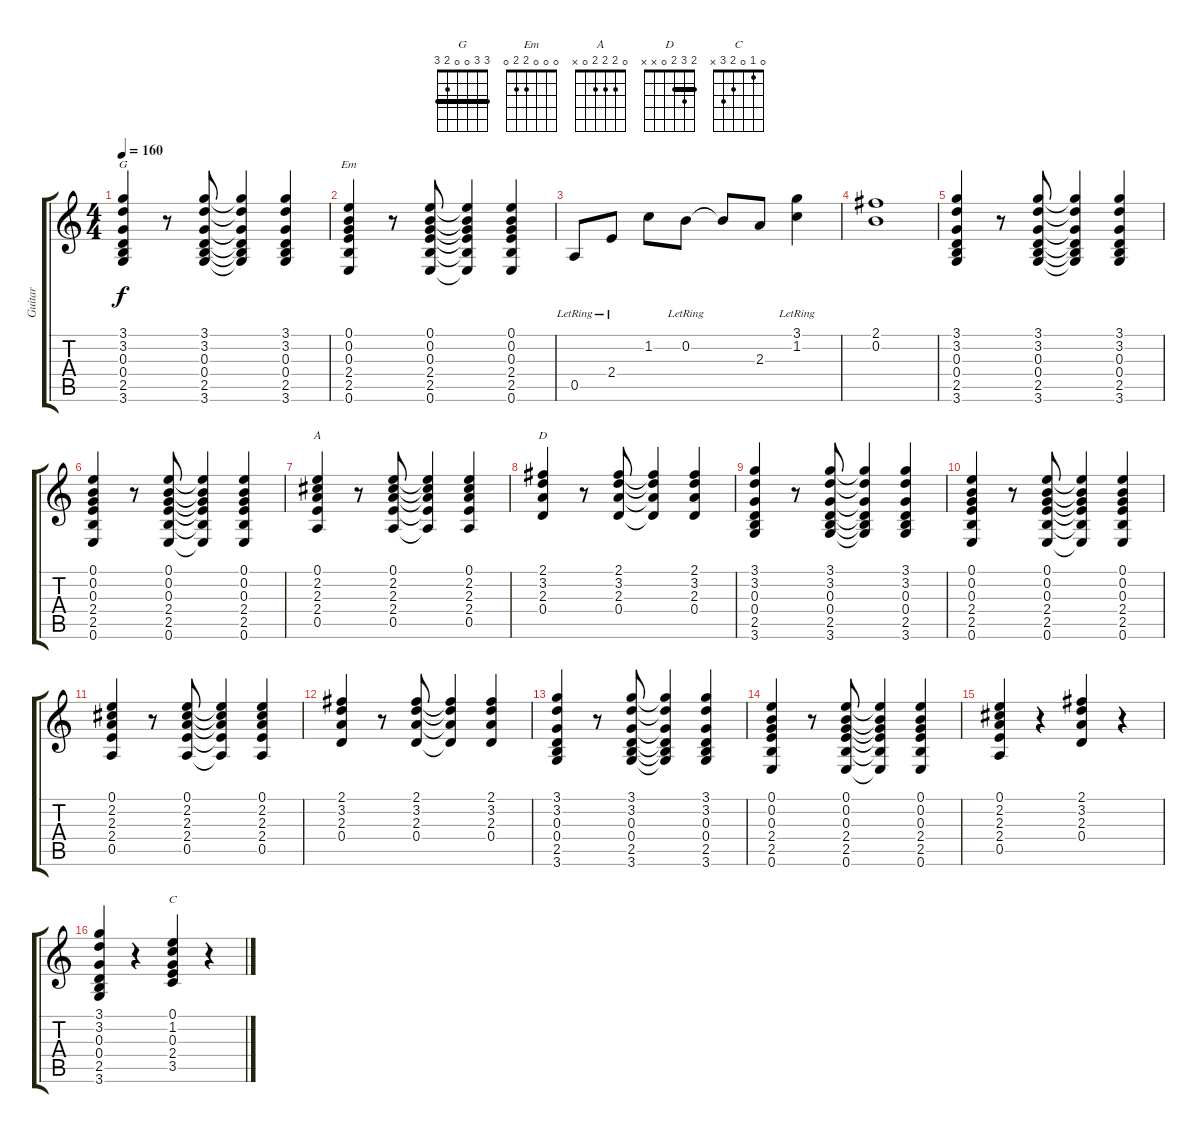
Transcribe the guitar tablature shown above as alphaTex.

\track ("Guitar" "Guitar") {instrument overdrivenguitar}
\staff {score tabs}
\tuning (E4 B3 G3 D3 A2 E2) {hide}
\chord ("G" 3 3 0 0 2 3) {barre 3}
\chord ("Em" 0 0 0 2 2 0)
\chord ("A" 0 2 2 2 0 x)
\chord ("D" 2 3 2 0 x x) {barre 2}
\chord ("C" 0 1 0 2 3 x)
\ts (4 4)
\tempo 160
\clef g2
\ks c
(3.1 3.2 0.3 0.4 2.5 3.6).4{ch "G" dy f} r.8 (3.1 3.2 0.3 0.4 2.5 3.6).8 (3.1{t} 3.2{t} 0.3{t} 0.4{t} 2.5{t} 3.6{t}).4 (3.1 3.2 0.3 0.4 2.5 3.6).4 |
(0.1 0.2 0.3 2.4 2.5 0.6).4{ch "Em"} r.8 (0.1 0.2 0.3 2.4 2.5 0.6).8 (0.1{t} 0.2{t} 0.3{t} 2.4{t} 2.5{t} 0.6{t}).4 (0.1 0.2 0.3 2.4 2.5 0.6).4 |
0.5{lr}.8 2.4{lr}.8 1.2.8 0.2{lr}.8 0.2{t}.8 2.3.8 (3.1{lr} 1.2).4 |
(2.1 0.2).1 |
(3.1 3.2 0.3 0.4 2.5 3.6).4 r.8 (3.1 3.2 0.3 0.4 2.5 3.6).8 (3.1{t} 3.2{t} 0.3{t} 0.4{t} 2.5{t} 3.6{t}).4 (3.1 3.2 0.3 0.4 2.5 3.6).4 |
(0.1 0.2 0.3 2.4 2.5 0.6).4 r.8 (0.1 0.2 0.3 2.4 2.5 0.6).8 (0.1{t} 0.2{t} 0.3{t} 2.4{t} 2.5{t} 0.6{t}).4 (0.1 0.2 0.3 2.4 2.5 0.6).4 |
(0.1 2.2 2.3 2.4 0.5).4{ch "A"} r.8 (0.1 2.2 2.3 2.4 0.5).8 (0.1{t} 2.2{t} 2.3{t} 2.4{t} 0.5{t}).4 (0.1 2.2 2.3 2.4 0.5).4 |
(2.1 3.2 2.3 0.4).4{ch "D"} r.8 (2.1 3.2 2.3 0.4).8 (2.1{t} 3.2{t} 2.3{t} 0.4{t}).4 (2.1 3.2 2.3 0.4).4 |
(3.1 3.2 0.3 0.4 2.5 3.6).4 r.8 (3.1 3.2 0.3 0.4 2.5 3.6).8 (3.1{t} 3.2{t} 0.3{t} 0.4{t} 2.5{t} 3.6{t}).4 (3.1 3.2 0.3 0.4 2.5 3.6).4 |
(0.1 0.2 0.3 2.4 2.5 0.6).4 r.8 (0.1 0.2 0.3 2.4 2.5 0.6).8 (0.1{t} 0.2{t} 0.3{t} 2.4{t} 2.5{t} 0.6{t}).4 (0.1 0.2 0.3 2.4 2.5 0.6).4 |
(0.1 2.2 2.3 2.4 0.5).4 r.8 (0.1 2.2 2.3 2.4 0.5).8 (0.1{t} 2.2{t} 2.3{t} 2.4{t} 0.5{t}).4 (0.1 2.2 2.3 2.4 0.5).4 |
(2.1 3.2 2.3 0.4).4 r.8 (2.1 3.2 2.3 0.4).8 (2.1{t} 3.2{t} 2.3{t} 0.4{t}).4 (2.1 3.2 2.3 0.4).4 |
(3.1 3.2 0.3 0.4 2.5 3.6).4 r.8 (3.1 3.2 0.3 0.4 2.5 3.6).8 (3.1{t} 3.2{t} 0.3{t} 0.4{t} 2.5{t} 3.6{t}).4 (3.1 3.2 0.3 0.4 2.5 3.6).4 |
(0.1 0.2 0.3 2.4 2.5 0.6).4 r.8 (0.1 0.2 0.3 2.4 2.5 0.6).8 (0.1{t} 0.2{t} 0.3{t} 2.4{t} 2.5{t} 0.6{t}).4 (0.1 0.2 0.3 2.4 2.5 0.6).4 |
(0.1 2.2 2.3 2.4 0.5).4 r.4 (2.1 3.2 2.3 0.4).4 r.4 |
(3.1 3.2 0.3 0.4 2.5 3.6).4 r.4 (0.1 1.2 0.3 2.4 3.5).4{ch "C"} r.4
